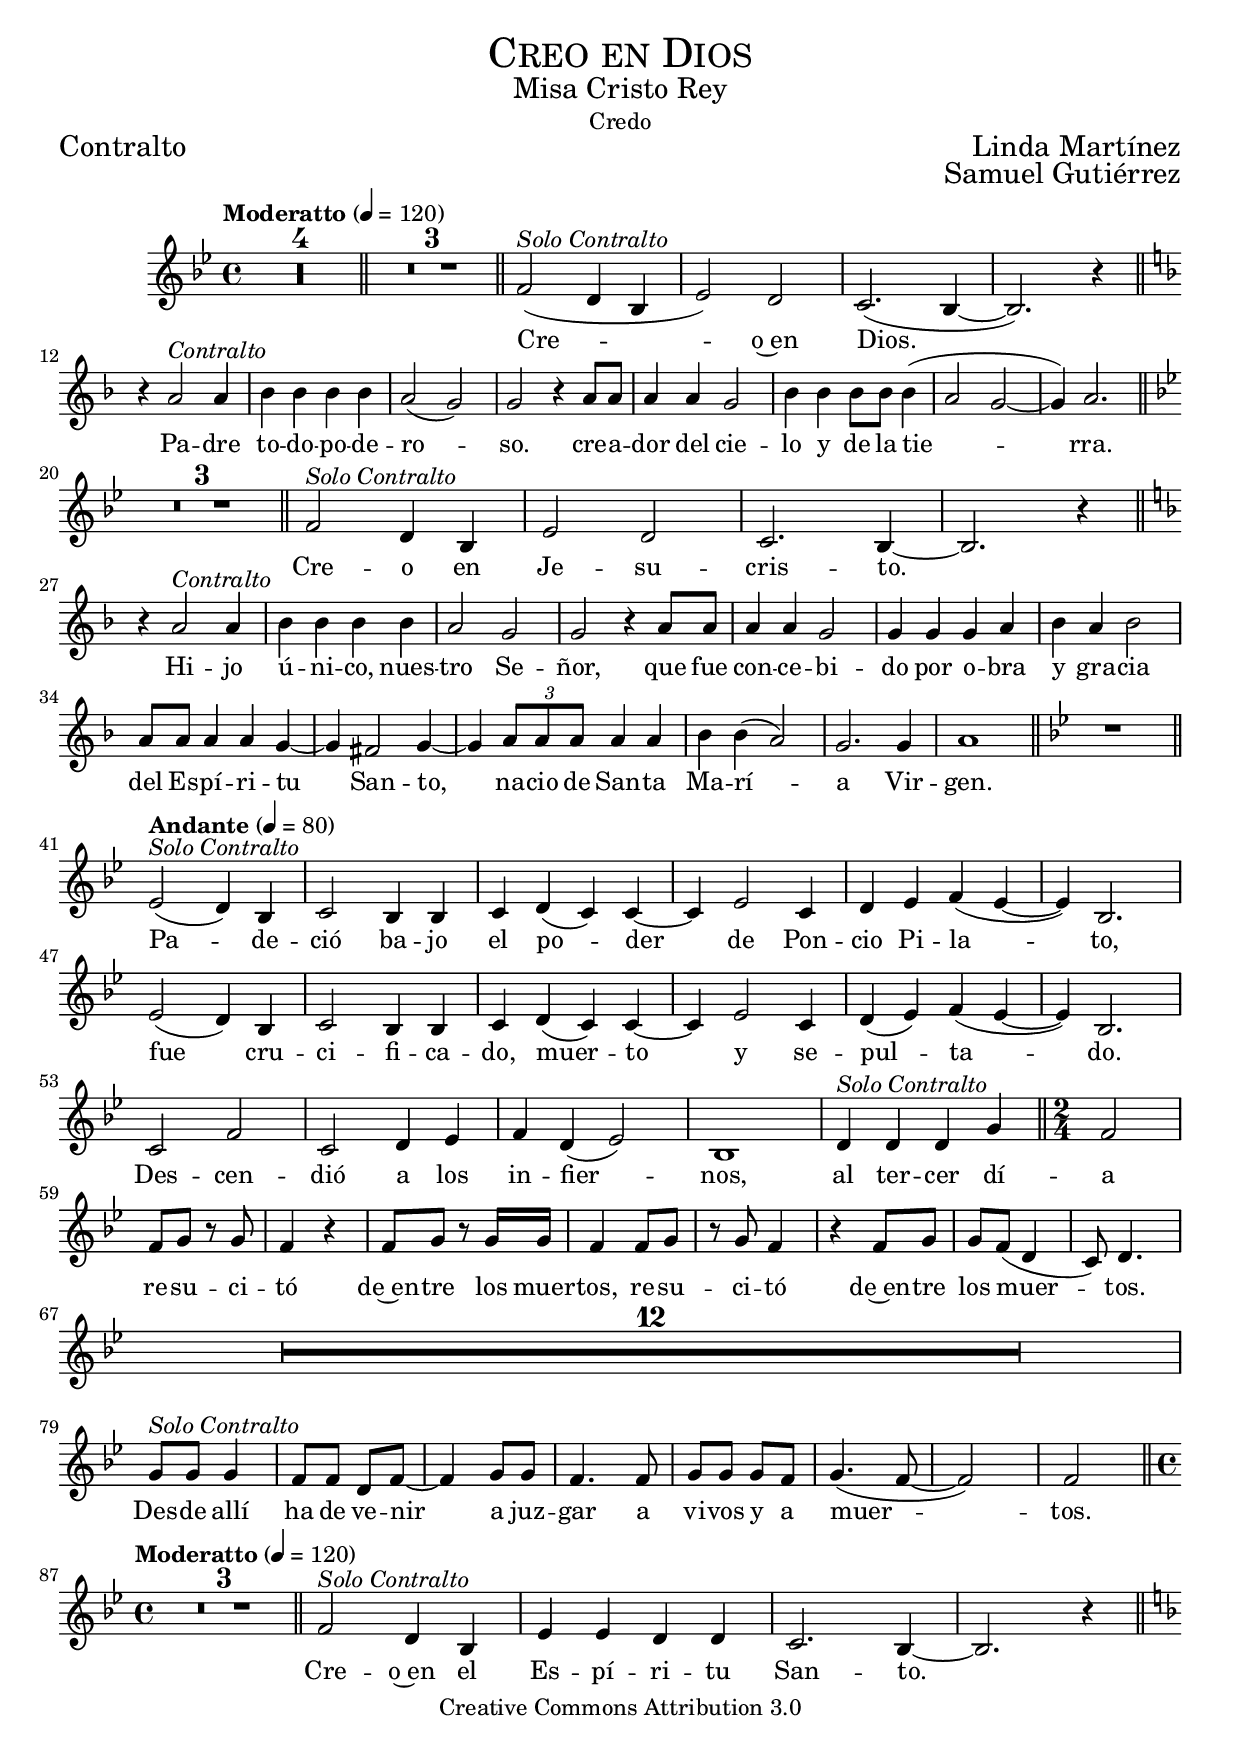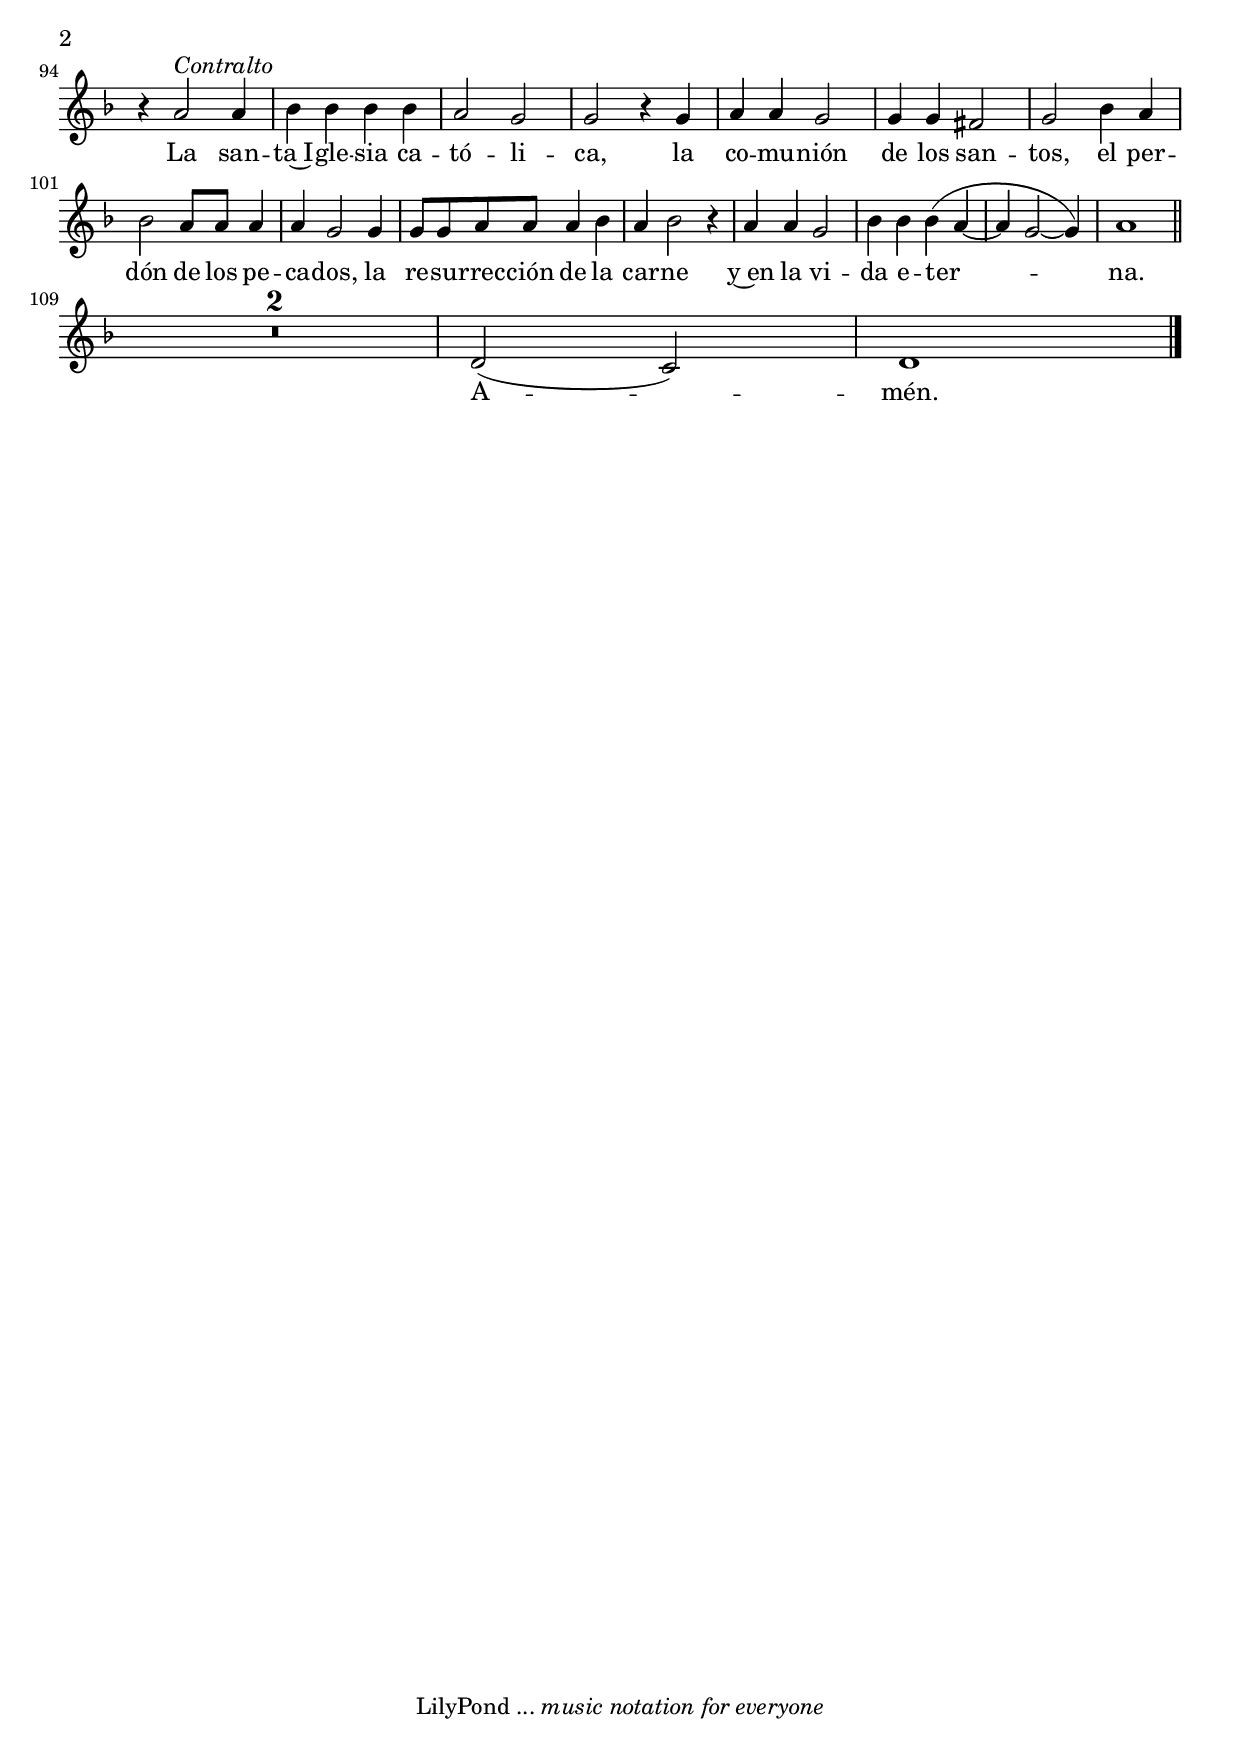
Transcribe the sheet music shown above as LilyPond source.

% ****************************************************************
%   Creo en Dios - Renaissance way melody
%	Music and accompaniment by serachsam
% ****************************************************************
\language "espanol"
\version "2.23.2"

% --- Global parameters
particle = 1
jump = \break

% --- Includes
\include "global.ily"
\include "alto.ily"

% --- Global size
% #(set-global-staff-size 20)

% --- Header
\markup { \fill-line { \center-column { \fontsize #5 \smallCaps "Creo en Dios" \fontsize #2 "Misa Cristo Rey" "Credo" } } }
\markup { \fill-line { \fontsize #2 "Contralto" \right-column { \fontsize #2 "Linda Martínez" } } }
\markup { \fill-line { " " \right-column { \fontsize #2 "Samuel Gutiérrez" } } }
\header {
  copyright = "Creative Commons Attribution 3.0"
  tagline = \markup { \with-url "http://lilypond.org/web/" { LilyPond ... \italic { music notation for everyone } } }
  breakbefore = ##t
}

% --- Music

% --- Harmonie

\score {
  <<
    \new Voice = "alto" <<
      \set Staff.midiInstrument = #"choir aahs"
      \set Staff.midiMaximumVolume = #1.5
      \global \alto_music
    >>
    \new Lyrics = "alto"
    \context Lyrics = "alto" \lyricsto "alto" \alto_lyrics
  >>
  \midi { }
  \layout { }
}

% --- Paper
\paper{
  #(set-default-paper-size "letter")
  page-breaking = #ly:page-turn-breaking
}
